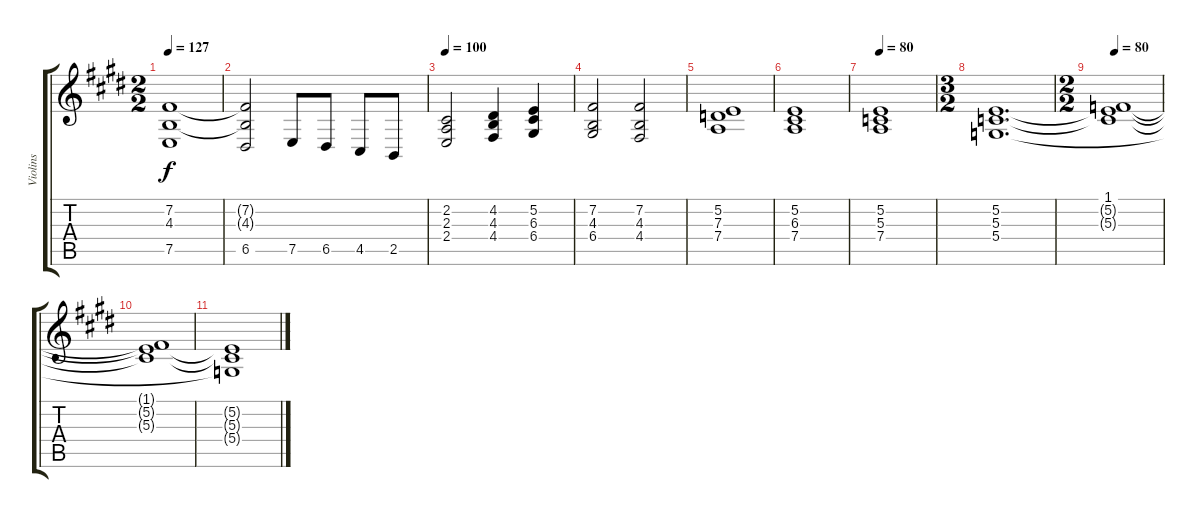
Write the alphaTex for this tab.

\track ("Violins" "Violins") {instrument violin}
\staff {score tabs}
\tuning (E4 B3 G3 D3 A2 E2) {hide}
\ts (2 2)
\tempo 127
\clef g2
\ks e
(7.2 4.3 7.5).1{dy f} |
(7.2{t} 4.3{t} 6.5).2 7.5.8 6.5.8 4.5.8 2.5.8 |
\tempo 100
(2.2 2.3 2.4).2 (4.2 4.3 4.4).4 (5.2 6.3 6.4).4 |
(7.2 4.3 6.4).2 (7.2 4.3 4.4).2 |
(5.2 7.3 7.4).1 |
(5.2 6.3 7.4).1 |
\tempo 80
(5.2 5.3 7.4).1 |
\ts (3 2)
(5.2 5.3 5.4).1{d} |
\ts (2 2)
\tempo 80
(1.1 5.2{t} 5.3{t}).1 |
(1.1{t} 5.2{t} 5.3{t}).1{volume 0} |
(5.2{t} 5.3{t} 5.4{t}).1
